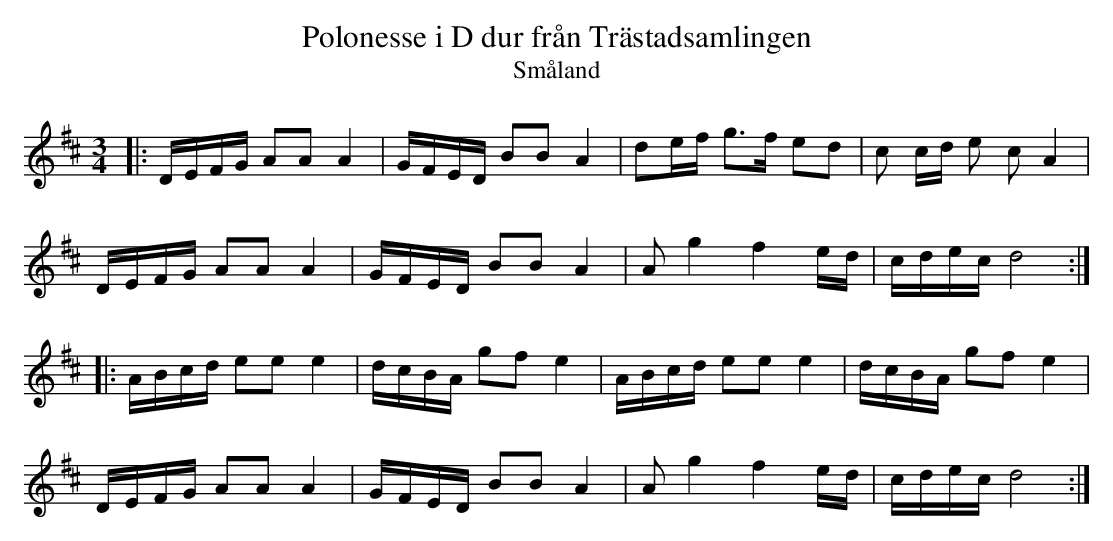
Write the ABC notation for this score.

X:1
T:Polonesse i D dur från Trästadsamlingen
T: Småland
M:3/4
L:1/16
K:D
|: DEFG A2A2 A4 | GFED B2B2 A4 | d2ef g3f e2d2 | c2 cd e2 c2 A4 |
   DEFG A2A2 A4 | GFED B2B2 A4 | A2 g4 f4 ed | cdec d8 :|
|: ABcd e2e2 e4 | dcBA g2f2 e4 | ABcd e2e2 e4 | dcBA g2f2 e4 |
   DEFG A2A2 A4 | GFED B2B2 A4 | A2 g4 f4 ed | cdec d8 :|
